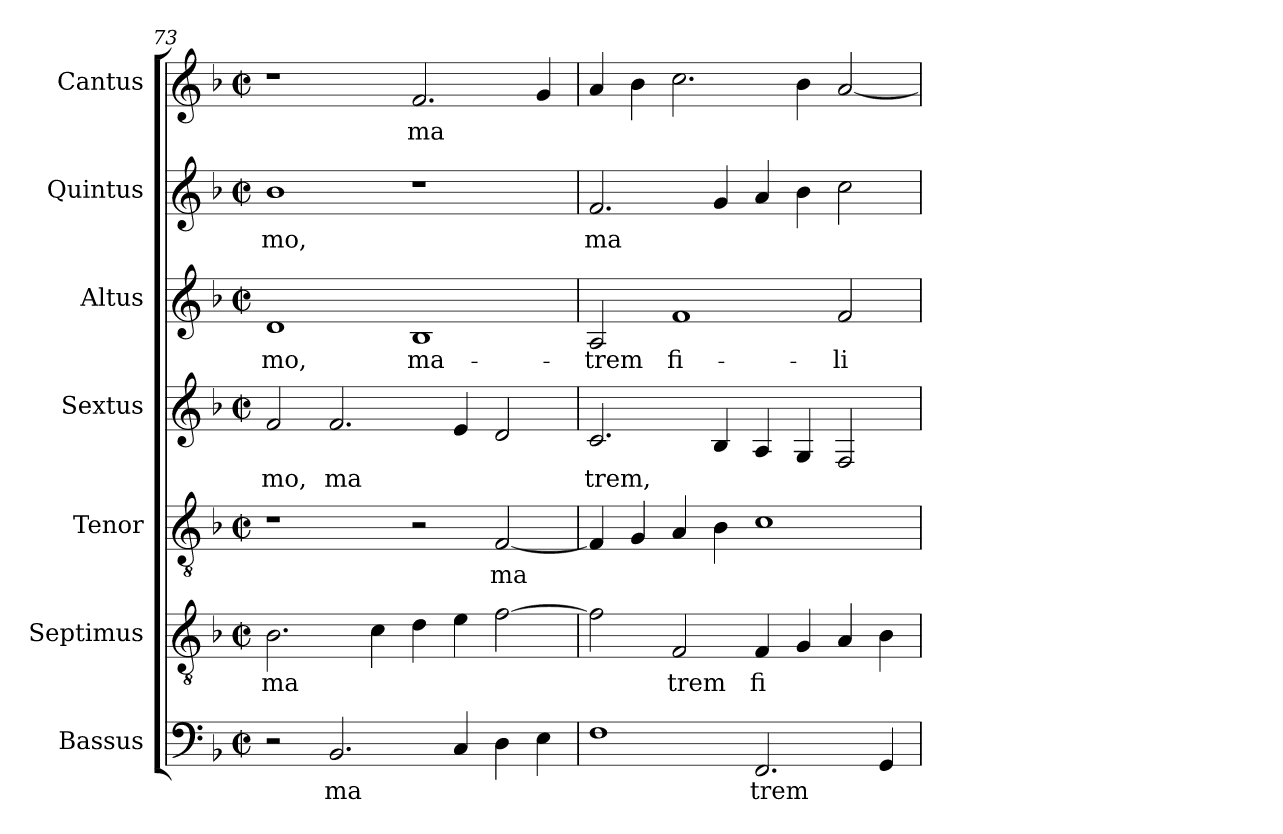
**kern	**text	**kern	**text	**kern	**text	**kern	**text	**kern	**text	**kern	**text	**kern	**text
*part7	*part7	*part6	*part6	*part5	*part5	*part4	*part4	*part3	*part3	*part2	*part2	*part1	*part1
*staff7	*staff7	*staff6	*staff6	*staff5	*staff5	*staff4	*staff4	*staff3	*staff3	*staff2	*staff2	*staff1	*staff1
*I"Bassus	*	*I"Septimus	*	*I"Tenor	*	*I"Sextus	*	*I"Altus	*	*I"Quintus	*	*I"Cantus	*
*clefF4	*	*clefGv2	*	*clefGv2	*	*clefG2	*	*clefG2	*	*clefG2	*	*clefG2	*
*k[b-]	*	*k[b-]	*	*k[b-]	*	*k[b-]	*	*k[b-]	*	*k[b-]	*	*k[b-]	*
*F:	*	*F:	*	*F:	*	*F:	*	*F:	*	*F:	*	*F:	*
*M2/2	*	*M2/2	*	*M2/2	*	*M2/2	*	*M2/2	*	*M2/2	*	*M2/2	*
*met(c|)	*	*met(c|)	*	*met(c|)	*	*met(c|)	*	*met(c|)	*	*met(c|)	*	*met(c|)	*
=73	=73	=73	=73	=73	=73	=73	=73	=73	=73	=73	=73	=73	=73
!	!	!	!LO:LY:b	!	!	!	!LO:LY:b:cj	!	!LO:LY:b	!	!LO:LY:b:cj	!	!
2r	.	2.B-\	ma	1r	.	2f/	-mo,	1d	-mo,	1b-	mo,	1r	.
!	!LO:LY:b	!	!	!	!	!	!LO:LY:b:cj	!	!	!	!	!	!
2.BB-/	ma	.	.	.	.	2.f/	ma-	.	.	.	.	.	.
!	!	!	!LO:LY:b	!	!	!	!	!	!	!	!	!	!
.	.	4c\	.	.	.	.	.	.	.	.	.	.	.
!	!	!	!LO:LY:b	!	!	!	!	!	!LO:LY:b	!	!	!	!LO:LY:b:cj
.	.	4d\	.	2r	.	.	.	1B-	ma-	1r	.	2.f/	ma-
!	!LO:LY:b	!	!LO:LY:b	!	!	!	!LO:LY:b:cj	!	!	!	!	!	!
4C/	.	4e\	.	.	.	4e/	--	.	.	.	.	.	.
!	!LO:LY:b	!	!LO:LY:b	!	!LO:LY:b:cj	!	!LO:LY:b:cj	!	!	!	!	!	!
4D\	.	[>2f\	.	[<2F/	ma	2d/	--	.	.	.	.	.	.
!	!LO:LY:b	!	!	!	!	!	!	!	!	!	!	!	!LO:LY:b:cj
4E\	.	.	.	.	.	.	.	.	.	.	.	4g/	--
=74	=74	=74	=74	=74	=74	=74	=74	=74	=74	=74	=74	=74	=74
!	!LO:LY:b	!	!LO:LY:b	!	!LO:LY:b:cj	!	!LO:LY:b:cj	!	!LO:LY:b	!	!LO:LY:b:cj	!	!LO:LY:b:cj
1F	.	2f\]	.	4F/]	.	2.c/	-trem,	2A/	-trem	2.f/	ma	4a/	--
!	!	!	!	!	!LO:LY:b:cj	!	!	!	!	!	!	!	!LO:LY:b:cj
.	.	.	.	4G/	.	.	.	.	.	.	.	4b-\	--
!	!	!	!LO:LY:b	!	!LO:LY:b:cj	!	!	!	!LO:LY:b	!	!	!	!LO:LY:b:cj
.	.	2F/	trem	4A/	.	.	.	1f	fi-	.	.	2.cc\	--
!	!	!	!	!	!LO:LY:b:cj	!	!LO:LY:b:cj	!	!	!	!LO:LY:b:cj	!	!
.	.	.	.	4B-\	.	4B-/	.	.	.	4g/	.	.	.
!	!LO:LY:b	!	!LO:LY:b	!	!LO:LY:b:cj	!	!LO:LY:b:cj	!	!	!	!LO:LY:b:cj	!	!
2.FF/	trem	4F/	fi	1c	.	4A/	.	.	.	4a/	.	.	.
!	!	!	!LO:LY:b	!	!	!	!LO:LY:b:cj	!	!	!	!LO:LY:b:cj	!	!LO:LY:b:cj
.	.	4G/	.	.	.	4G/	.	.	.	4b-\	.	4b-\	--
!	!	!	!LO:LY:b	!	!	!	!LO:LY:b:cj	!	!LO:LY:b	!	!LO:LY:b:cj	!	!LO:LY:b:cj
.	.	4A/	.	.	.	2F/	.	2f/	-li-	2cc\	.	[<2a/	--
!	!LO:LY:b	!	!LO:LY:b	!	!	!	!	!	!	!	!	!	!
4GG/	.	4B-\	.	.	.	.	.	.	.	.	.	.	.
=	=	=	=	=	=	=	=	=	=	=	=	=	=
*-	*-	*-	*-	*-	*-	*-	*-	*-	*-	*-	*-	*-	*-
